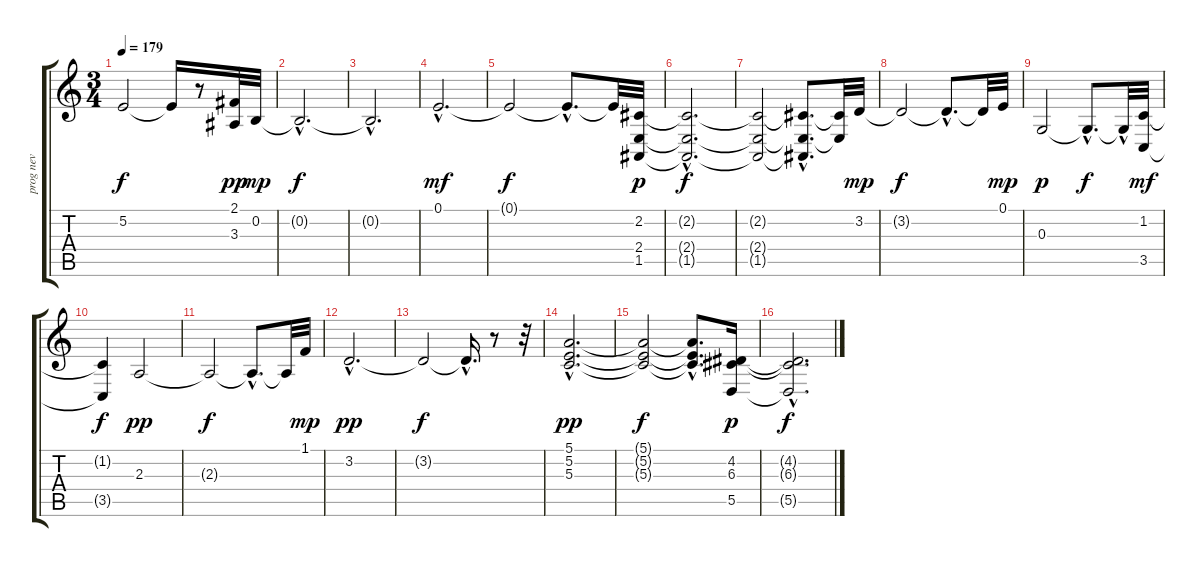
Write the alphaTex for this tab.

\track ("prog nev" "prog nev") {instrument stringensemble1}
\staff {score tabs}
\tuning (E4 B3 G3 D3 A2 E2) {hide}
\ts (3 4)
\tempo 179
\clef g2
\ks c
5.2{t}.2{dy f} 5.2{t}.16 r.8 (2.1 3.3).32{dy pp} 0.2.32{dy mp} |
0.2{hac t}.2{d dy f} |
0.2{hac t}.2{d} |
0.1{hac}.2{d dy mf} |
0.1{t}.2{dy f} 0.1{hac t}.8{d} 0.1{t}.32 (2.2 2.4 1.5).32{dy p} |
(2.2{hac t} 2.4{hac t} 1.5{hac t}).2{d dy f} |
(2.2{t} 2.4{t} 1.5{t}).2 (2.2{hac t} 2.4{hac t} 1.5{t}).8{d} (2.2{t} 2.4{t}).32 3.2.32{dy mp} |
3.2{t}.2{dy f} 3.2{hac t}.8{d} 3.2{t}.32 0.1.32{dy mp} |
0.3.2{dy p} 0.3{hac t}.8{d dy f} 0.3{hac t}.32 (1.2 3.5).32{dy mf} |
(1.2{t} 3.5{t}).4{dy f} 2.3.2{dy pp} |
2.3{t}.2{dy f} 2.3{hac t}.8{d} 2.3{t}.32 1.1.32{dy mp} |
3.2{hac}.2{d dy pp} |
3.2{t}.2{dy f} 3.2{hac t}.16{d} r.8 r.32 |
(5.1{hac} 5.2{hac} 5.3{hac}).2{d dy pp} |
(5.1{t} 5.2{t} 5.3{t}).2{dy f} (5.1{t} 5.2{hac t} 5.3{t}).8{d} (4.2 6.3 5.5).16{dy p} |
(4.2{hac t} 6.3{hac t} 5.5{hac t}).2{d dy f}
